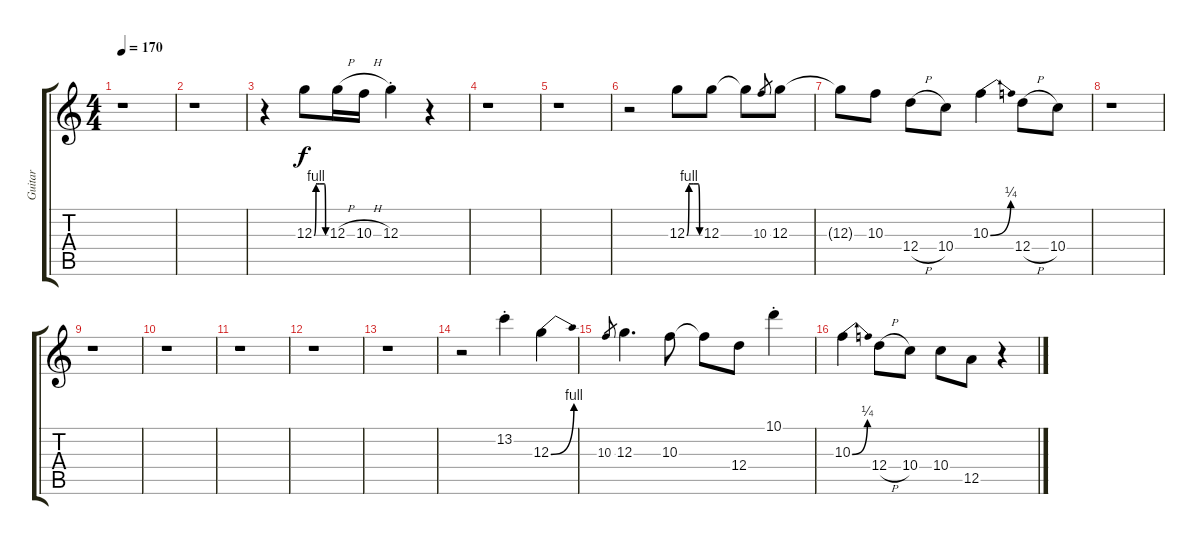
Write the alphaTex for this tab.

\track ("Guitar" "Guitar") {instrument overdrivenguitar}
\staff {score tabs}
\tuning (E4 B3 G3 D3 A2 E2) {hide}
\ts (4 4)
\tempo 170
\clef g2
\ks c
r.1{dy f} |
r.1 |
r.4 12.3{be (custom 0 0 10 4 20 4 30 4 55 4 60 0)}.8 12.3{h}.16 10.3{h}.16 12.3{st}.4 r.4 |
r.1 |
r.1 |
r.2 12.3{be (custom 0 0 10 4 20 4 30 4 55 4 60 0)}.8 12.3.8 12.3{t}.8 10.3.8{gr} 12.3.8 |
12.3{t}.8 10.3.8 12.4{h}.8 10.4.8 10.3{be (bend 0 0 60 1)}.4 12.4{h}.8 10.4.8 |
r.1 |
r.1 |
r.1 |
r.1 |
r.1 |
r.1 |
r.2 13.2{st}.4 12.3{be (bend 0 0 60 4)}.4 |
10.3.8{gr} 12.3.4{d} 10.3.8 10.3{t}.8 12.4.8 10.1{st}.4 |
10.3{be (bend 0 0 60 1)}.4 12.4{h}.8 10.4.8 10.4.8 12.5.8 r.4
